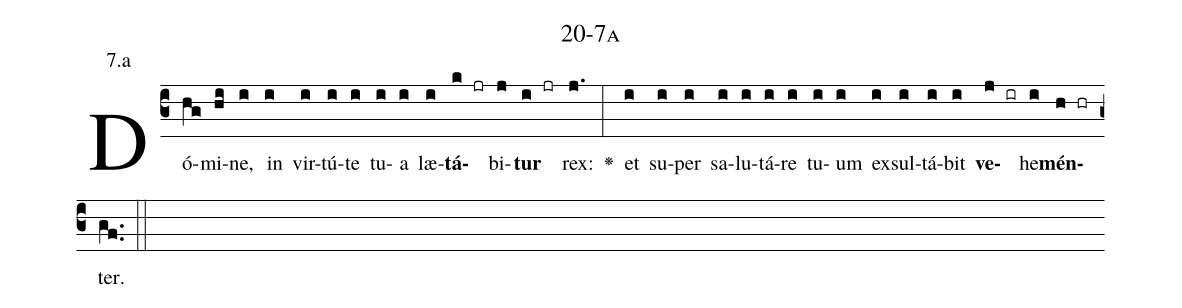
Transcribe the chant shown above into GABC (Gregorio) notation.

name: 20-7a;
annotation: 7.a;
%%
(c3)Dó(hg)mi(hi)ne,(i) in(i) vir(i)tú(i)te(i) tu(i)a(i) læ(i)<b>tá</b>(k jr)bi(j)<b>tur</b>(i jr) rex:(j.) <v>\greheightstar</v>(:) et(i) su(i)per(i) sa(i)lu(i)tá(i)re(i) tu(i)um(i) ex(i)sul(i)tá(i)bit(i) <b>ve</b>(j ir)he(i)<b>mén</b>(h hr)ter.(gf..) (::)


%E(i) u(i) o(j) u(i) a(h) e.(gf..) (::)
